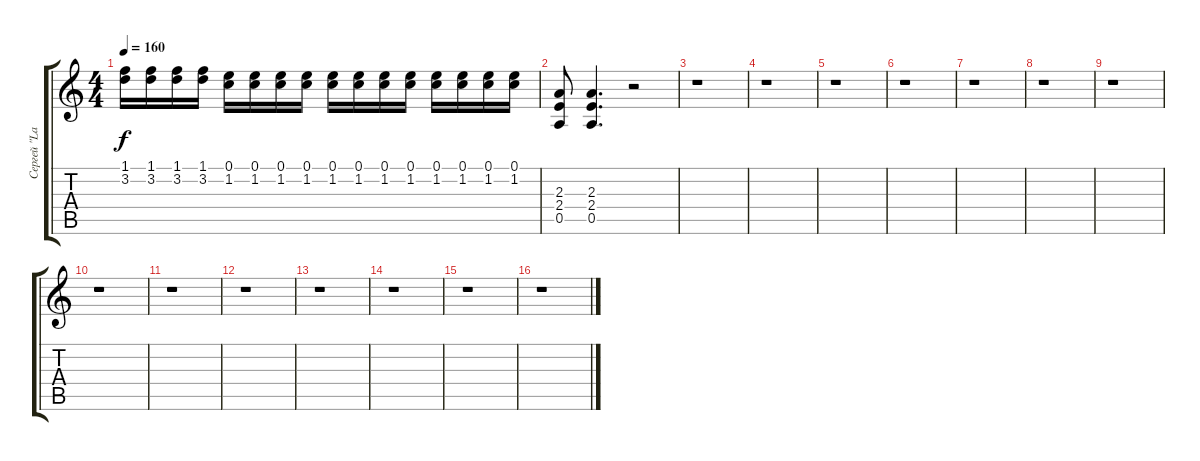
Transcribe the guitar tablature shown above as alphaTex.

\track ("Сергей \"Lazar\"" "Сергей \"La") {instrument distortionguitar}
\staff {score tabs}
\tuning (E4 B3 G3 D3 A2 E2) {hide}
\ts (4 4)
\tempo 160
\clef g2
\ks c
(1.1 3.2).16{dy f} (1.1 3.2).16 (1.1 3.2).16 (1.1 3.2).16 (0.1 1.2).16 (0.1 1.2).16 (0.1 1.2).16 (0.1 1.2).16 (0.1 1.2).16 (0.1 1.2).16 (0.1 1.2).16 (0.1 1.2).16 (0.1 1.2).16 (0.1 1.2).16 (0.1 1.2).16 (0.1 1.2).16 |
(2.3 2.4 0.5).8 (2.3 2.4 0.5).4{d} r.2 |
r.1 |
r.1 |
r.1 |
r.1 |
r.1 |
r.1 |
r.1 |
r.1 |
r.1 |
r.1 |
r.1 |
r.1 |
r.1 |
r.1
